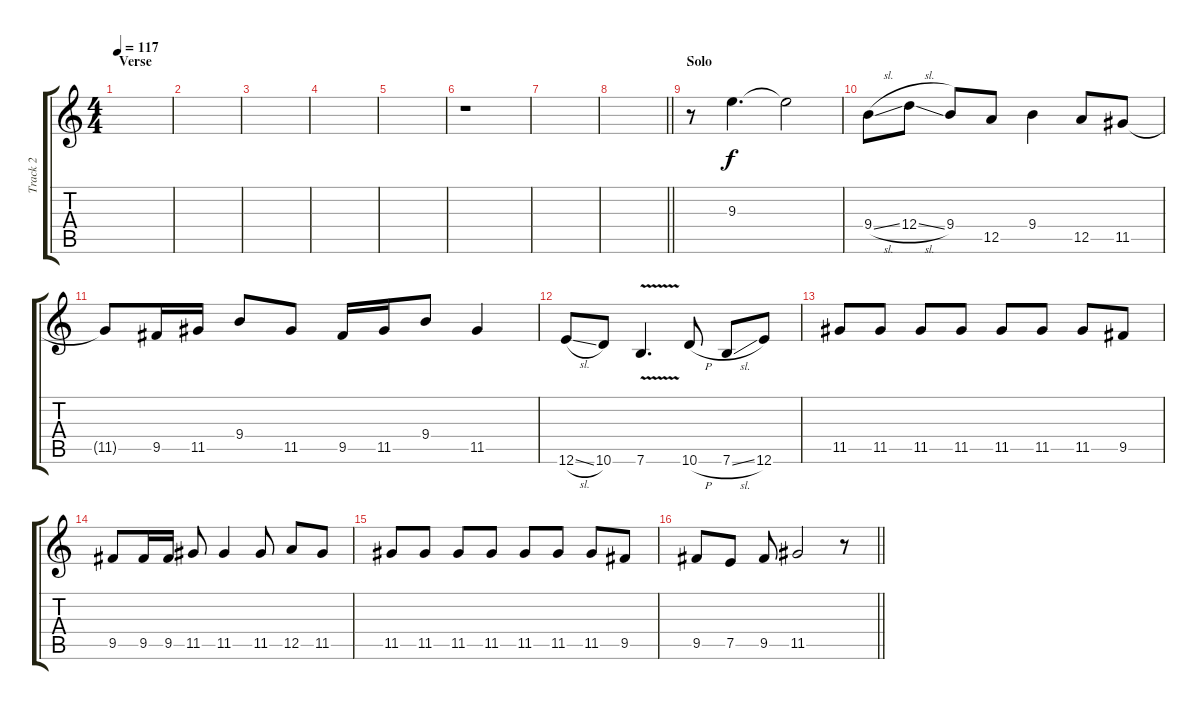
\track ("Track 2" "Track 2") {instrument electricguitarjazz}
\staff {score tabs}
\tuning (E4 B3 G3 D3 A2 E2) {hide}
\ts (4 4)
\section ("" "Verse")
\tempo 117
\clef g2
\ks c
|
|
|
|
|
r.1{instrument lead2sawtooth} |
|
\barLineRight lightlight
|
\section ("" "Solo")
r.8 9.3.4{d} 9.3{t}.2 |
9.4{sl}.8 12.4{sl}.8 9.4.8 12.5.8 9.4.4 12.5.8 11.5.8 |
11.5{t}.8 9.5.16 11.5.16 9.4.8 11.5.8 9.5.16 11.5.16 9.4.8 11.5.4 |
12.6{sl}.8 10.6.8 7.6{v}.4{d} 10.6{h}.8 7.6{sl}.8 12.6.8 |
11.5.8 11.5.8 11.5.8 11.5.8 11.5.8 11.5.8 11.5.8 9.5.8 |
9.5.8 9.5.16 9.5.16 11.5.8 11.5.4 11.5.8 12.5.8 11.5.8 |
11.5.8 11.5.8 11.5.8 11.5.8 11.5.8 11.5.8 11.5.8 9.5.8 |
\barLineRight lightlight
9.5.8 7.5.8 9.5.8 11.5.2 r.8
